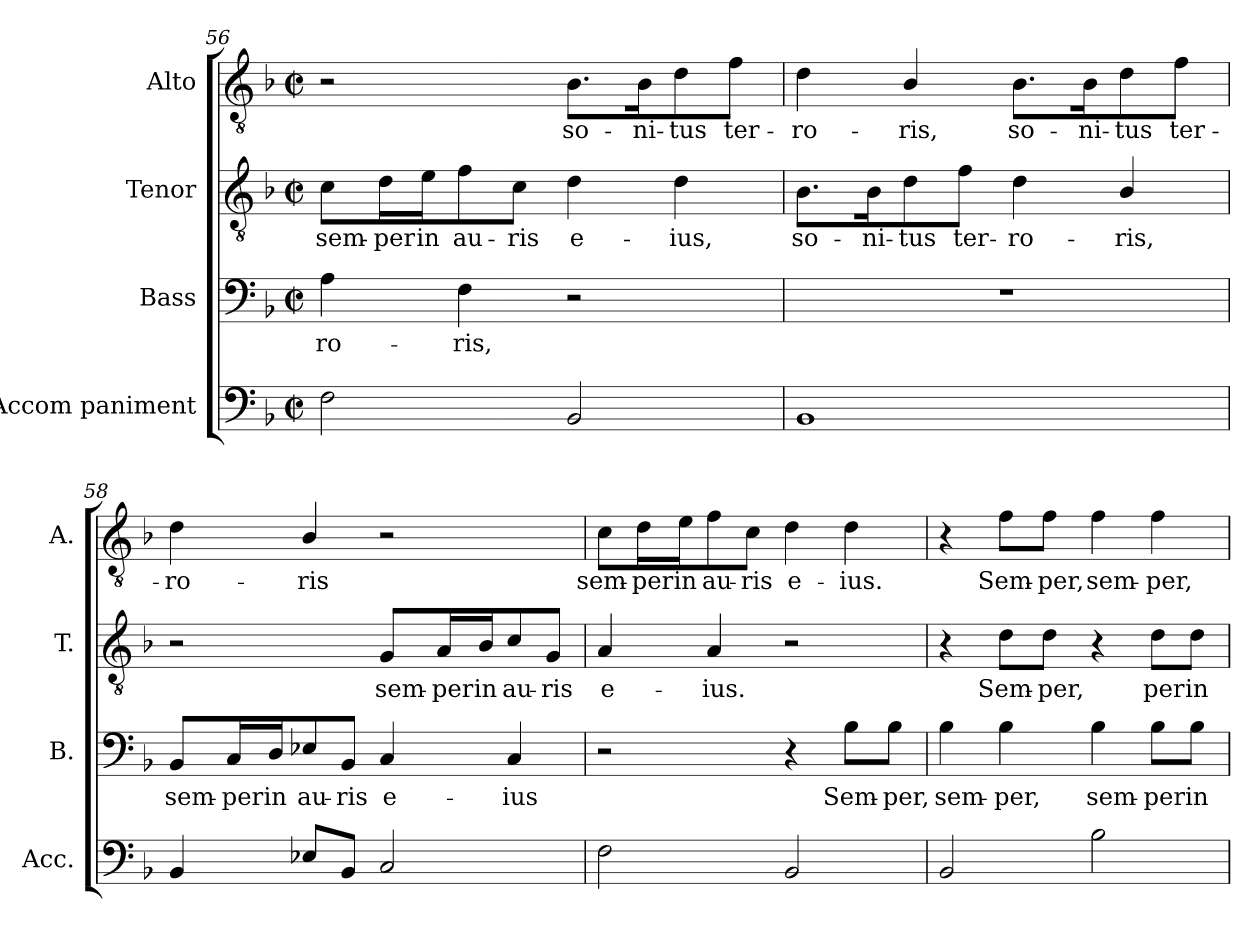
**kern	**kern	**text	**kern	**text	**kern	**text
*part4	*part3	*part3	*part2	*part2	*part1	*part1
*staff4	*staff3	*staff3	*staff2	*staff2	*staff1	*staff1
*I"Accom paniment	*I"Bass	*	*I"Tenor	*	*I"Alto	*
*I'Acc.	*I'B.	*	*I'T.	*	*I'A.	*
*clefF4	*clefF4	*	*clefGv2	*	*clefGv2	*
*	*	*	*ITrd7c12	*	*ITrd7c12	*
*k[b-]	*k[b-]	*	*k[b-]	*	*k[b-]	*
*F:	*F:	*	*F:	*	*F:	*
*M2/2	*M2/2	*	*M2/2	*	*M2/2	*
*met(c|)	*met(c|)	*	*met(c|)	*	*met(c|)	*
=56	=56	=56	=56	=56	=56	=56
!	!	!LO:LY:b:color=#000000	!	!	!	!
!	!	!	!	!LO:LY:b:color=#000000	!	!
2Fi\	4Ai\	-ro-	8Ci\L	sem-	2r	.
!	!	!	!	!LO:LY:b:color=#000000	!	!
.	.	.	16Di\L	-per	.	.
!	!	!	!	!LO:LY:b:color=#000000	!	!
.	.	.	16Ei\J	in	.	.
!	!	!LO:LY:b:color=#000000	!	!	!	!
!	!	!	!	!LO:LY:b:color=#000000	!	!
.	4Fi\	-ris,	8Fi\	au-	.	.
!	!	!	!	!LO:LY:b:color=#000000	!	!
.	.	.	8Ci\J	-ris	.	.
!	!	!	!	!LO:LY:b:color=#000000	!	!
!	!	!	!	!	!	!LO:LY:b:color=#000000
2BB-i/	2r	.	4Di\	e-	8.BB-i\L	so-
!	!	!	!	!	!	!LO:LY:b:color=#000000
.	.	.	.	.	16BB-i\K	-ni-
!	!	!	!	!LO:LY:b:color=#000000	!	!
!	!	!	!	!	!	!LO:LY:b:color=#000000
.	.	.	4Di\	-ius,	8Di\	-tus
!	!	!	!	!	!	!LO:LY:b:color=#000000
.	.	.	.	.	8Fi\J	ter-
=57	=57	=57	=57	=57	=57	=57
!	!	!	!	!LO:LY:b:color=#000000	!	!
!	!	!	!	!	!	!LO:LY:b:color=#000000
1BB-i	1r	.	8.BB-i\L	so-	4Di\	-ro-
!	!	!	!	!LO:LY:b:color=#000000	!	!
.	.	.	16BB-i\K	-ni-	.	.
!	!	!	!	!LO:LY:b:color=#000000	!	!
!	!	!	!	!	!	!LO:LY:b:color=#000000
.	.	.	8Di\	-tus	4BB-i/	-ris,
!	!	!	!	!LO:LY:b:color=#000000	!	!
.	.	.	8Fi\J	ter-	.	.
!	!	!	!	!LO:LY:b:color=#000000	!	!
!	!	!	!	!	!	!LO:LY:b:color=#000000
.	.	.	4Di\	-ro-	8.BB-i\L	so-
!	!	!	!	!	!	!LO:LY:b:color=#000000
.	.	.	.	.	16BB-i\K	-ni-
!	!	!	!	!LO:LY:b:color=#000000	!	!
!	!	!	!	!	!	!LO:LY:b:color=#000000
.	.	.	4BB-i/	-ris,	8Di\	-tus
!	!	!	!	!	!	!LO:LY:b:color=#000000
.	.	.	.	.	8Fi\J	ter-
=58	=58	=58	=58	=58	=58	=58
!	!	!LO:LY:b:color=#000000	!	!	!	!
!	!	!	!	!	!	!LO:LY:b:color=#000000
4BB-i/	8BB-i/L	sem-	2r	.	4Di\	-ro-
!	!	!LO:LY:b:color=#000000	!	!	!	!
.	16Ci/L	-per	.	.	.	.
!	!	!LO:LY:b:color=#000000	!	!	!	!
.	16Di/J	in	.	.	.	.
!	!	!LO:LY:b:color=#000000	!	!	!	!
!	!	!	!	!	!	!LO:LY:b:color=#000000
8E-Xi/L	8E-Xi/	au-	.	.	4BB-i/	-ris
!	!	!LO:LY:b:color=#000000	!	!	!	!
8BB-i/J	8BB-i/J	-ris	.	.	.	.
!	!	!LO:LY:b:color=#000000	!	!	!	!
!	!	!	!	!LO:LY:b:color=#000000	!	!
2Ci/	4Ci/	e-	8GGi/L	sem-	2r	.
!	!	!	!	!LO:LY:b:color=#000000	!	!
.	.	.	16AAi/L	-per	.	.
!	!	!	!	!LO:LY:b:color=#000000	!	!
.	.	.	16BB-i/J	in	.	.
!	!	!LO:LY:b:color=#000000	!	!	!	!
!	!	!	!	!LO:LY:b:color=#000000	!	!
.	4Ci/	-ius	8Ci/	au-	.	.
!	!	!	!	!LO:LY:b:color=#000000	!	!
.	.	.	8GGi/J	-ris	.	.
!!LO:LB:g=z
=59	=59	=59	=59	=59	=59	=59
!	!	!	!	!LO:LY:b:color=#000000	!	!
!	!	!	!	!	!	!LO:LY:b:color=#000000
2Fi\	2r	.	4AAi/	e-	8Ci\L	sem-
!	!	!	!	!	!	!LO:LY:b:color=#000000
.	.	.	.	.	16Di\L	-per
!	!	!	!	!	!	!LO:LY:b:color=#000000
.	.	.	.	.	16Ei\J	in
!	!	!	!	!LO:LY:b:color=#000000	!	!
!	!	!	!	!	!	!LO:LY:b:color=#000000
.	.	.	4AAi/	-ius.	8Fi\	au-
!	!	!	!	!	!	!LO:LY:b:color=#000000
.	.	.	.	.	8Ci\J	-ris
!	!	!	!	!	!	!LO:LY:b:color=#000000
2BB-i/	4r	.	2r	.	4Di\	e-
!	!	!LO:LY:b:color=#000000	!	!	!	!
!	!	!	!	!	!	!LO:LY:b:color=#000000
.	8B-i\L	Sem-	.	.	4Di\	-ius.
!	!	!LO:LY:b:color=#000000	!	!	!	!
.	8B-i\J	-per,	.	.	.	.
=60	=60	=60	=60	=60	=60	=60
!	!	!LO:LY:b:color=#000000	!	!	!	!
2BB-i/	4B-i\	sem-	4r	.	4r	.
!	!	!LO:LY:b:color=#000000	!	!	!	!
!	!	!	!	!LO:LY:b:color=#000000	!	!
!	!	!	!	!	!	!LO:LY:b:color=#000000
.	4B-i\	-per,	8Di\L	Sem-	8Fi\L	Sem-
!	!	!	!	!LO:LY:b:color=#000000	!	!
!	!	!	!	!	!	!LO:LY:b:color=#000000
.	.	.	8Di\J	-per,	8Fi\J	-per,
!	!	!LO:LY:b:color=#000000	!	!	!	!
!	!	!	!	!LO:LY:b:color=#000000	!	!
!	!	!	!	!	!	!LO:LY:b:color=#000000
2B-i\	4B-i\	sem-	4r	sem-	4Fi\	sem-
!	!	!LO:LY:b:color=#000000	!	!	!	!
!	!	!	!	!LO:LY:b:color=#000000	!	!
!	!	!	!	!	!	!LO:LY:b:color=#000000
.	8B-i\L	-per	8Di\L	-per	4Fi\	-per,
!	!	!LO:LY:b:color=#000000	!	!	!	!
!	!	!	!	!LO:LY:b:color=#000000	!	!
.	8B-i\J	in-	8Di\J	in-	.	.
=	=	=	=	=	=	=
*-	*-	*-	*-	*-	*-	*-
